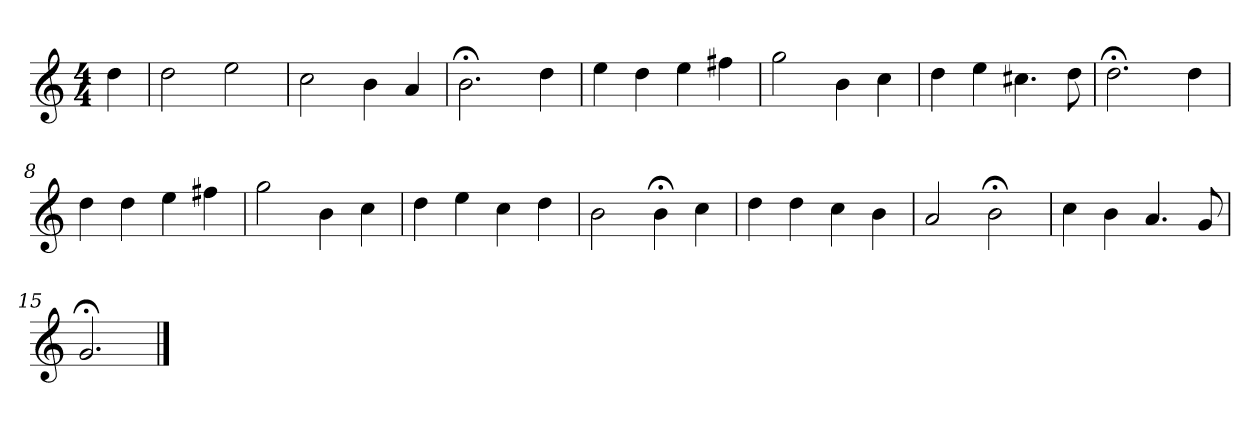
**kern
*part1
*staff1
*k[]
*G:mix
*M4/4
*MM120
=
4dd
=1
2dd
2ee
=2
2cc
4b
4a
=3
2.b;<
4dd
=4
4ee
4dd
4ee
4ff#X
=5
2gg
4b
4cc
=6
4dd
4ee
4.cc#X
8dd
=7
2.dd;<
4dd
=8
4dd
4dd
4ee
4ff#X
=9
2gg
4b
4cc
=10
4dd
4ee
4cc
4dd
=11
2b
4b;<
4cc
=12
4dd
4dd
4cc
4b
=13
2a
2b;<
=14
4cc
4b
4.a
8g
=15
2.g;<
==
*-
